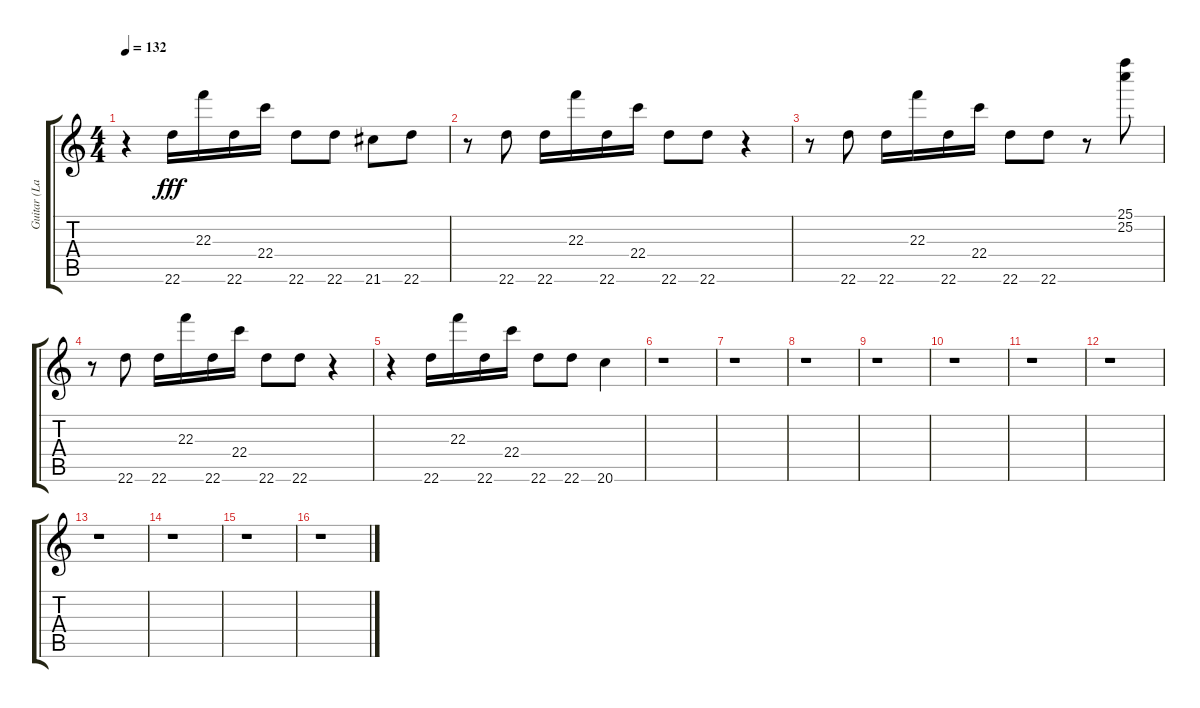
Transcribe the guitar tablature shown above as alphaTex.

\track ("Guitar (Larry LaLonde)" "Guitar (La") {instrument overdrivenguitar}
\staff {score tabs}
\tuning (E4 B3 G3 D3 A2 E2) {hide}
\ts (4 4)
\tempo 132
\clef g2
\ks c
r.4{dy fff} 22.6.16 22.3.16 22.6.16 22.4.16 22.6.8 22.6.8 21.6.8 22.6.8 |
r.8 22.6.8 22.6.16 22.3.16 22.6.16 22.4.16 22.6.8 22.6.8 r.4 |
r.8 22.6.8 22.6.16 22.3.16 22.6.16 22.4.16 22.6.8 22.6.8 r.8 (25.1 25.2).8 |
r.8 22.6.8 22.6.16 22.3.16 22.6.16 22.4.16 22.6.8 22.6.8 r.4 |
r.4 22.6.16 22.3.16 22.6.16 22.4.16 22.6.8 22.6.8 20.6.4 |
r.1 |
r.1 |
r.1 |
r.1 |
r.1 |
r.1 |
r.1 |
r.1 |
r.1 |
r.1 |
r.1
